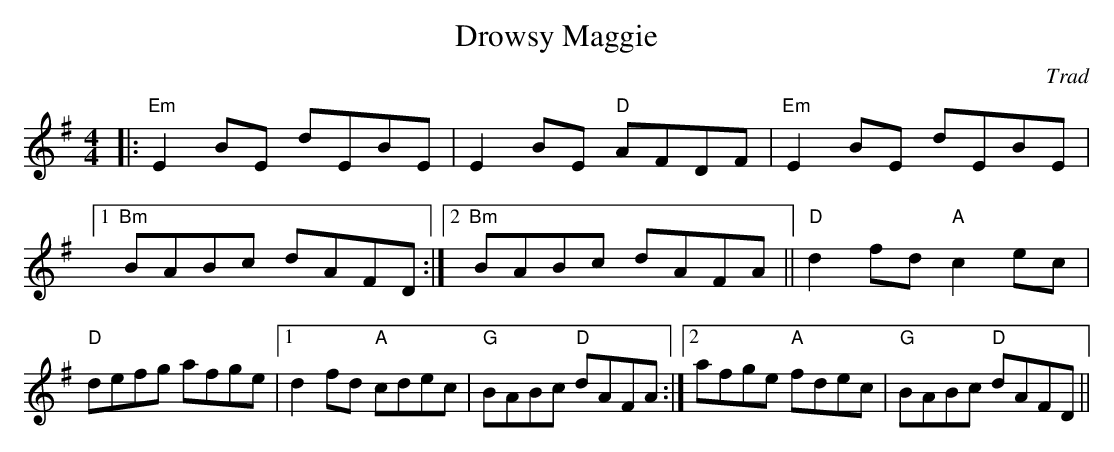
X:1
T:Drowsy Maggie
C:Trad
M:4/4
E:9
K:Em
|:"Em"E2BE dEBE|E2BE "D"AFDF|"Em"E2BE dEBE|1 "Bm"BABc dAFD:|2 "Bm"BABc dAFA||\
"D"d2fd "A"c2ec|"D"defg afge|1 d2fd "A"cdec|"G"BABc "D"dAFA:|2 afge "A"fdec|"G"BABc "D"dAFD||**
